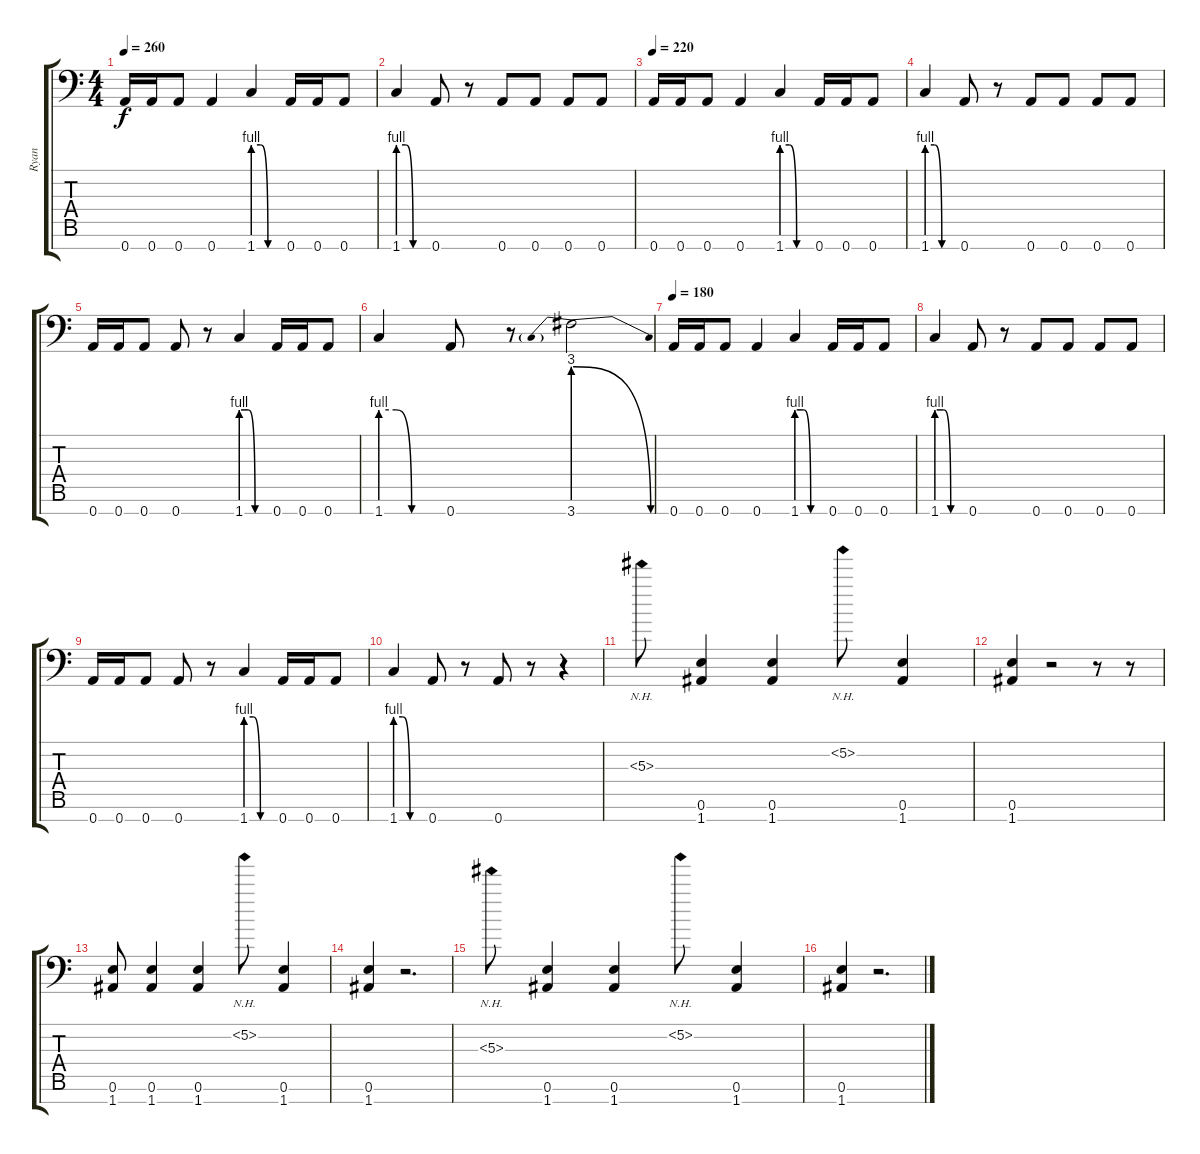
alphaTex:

\track ("Ryan" "Ryan") {instrument acousticguitarsteel}
\staff {score tabs}
\tuning (E4 B3 Gb3 D3 A2 E2 A1) {hide}
\ts (4 4)
\tempo 260
\clef f4
\ks aminor
0.7.16{dy f} 0.7.16 0.7.8 0.7.4 1.7{be (custom 0 4 15 4 30 0 60 0)}.4 0.7.16 0.7.16 0.7.8 |
1.7{be (custom 0 4 15 4 30 0 60 0)}.4 0.7.8 r.8 0.7.8 0.7.8 0.7.8 0.7.8 |
\tempo 220
0.7.16 0.7.16 0.7.8 0.7.4 1.7{be (custom 0 4 15 4 30 0 60 0)}.4 0.7.16 0.7.16 0.7.8 |
1.7{be (custom 0 4 15 4 30 0 60 0)}.4 0.7.8 r.8 0.7.8 0.7.8 0.7.8 0.7.8 |
0.7.16 0.7.16 0.7.8 0.7.8 r.8 1.7{be (custom 0 4 15 4 30 0 60 0)}.4 0.7.16 0.7.16 0.7.8 |
1.7{be (custom 0 4 15 4 30 0 60 0)}.4 0.7.8 r.8 3.7{be (prebendrelease 0 12 60 0)}.2 |
\tempo 180
0.7.16 0.7.16 0.7.8 0.7.4 1.7{be (custom 0 4 15 4 30 0 60 0)}.4 0.7.16 0.7.16 0.7.8 |
1.7{be (custom 0 4 15 4 30 0 60 0)}.4 0.7.8 r.8 0.7.8 0.7.8 0.7.8 0.7.8 |
0.7.16 0.7.16 0.7.8 0.7.8 r.8 1.7{be (custom 0 4 15 4 30 0 60 0)}.4 0.7.16 0.7.16 0.7.8 |
1.7{be (custom 0 4 15 4 30 0 60 0)}.4 0.7.8 r.8 0.7.8 r.8 r.4 |
5.3{nh}.8 (0.6 1.7).4 (0.6 1.7).4 5.2{nh}.8 (0.6 1.7).4 |
(0.6 1.7).4 r.2 r.8 r.8 |
(0.6 1.7).8 (0.6 1.7).4 (0.6 1.7).4 5.2{nh}.8 (0.6 1.7).4 |
(0.6 1.7).4 r.2{d} |
5.3{nh}.8 (0.6 1.7).4 (0.6 1.7).4 5.2{nh}.8 (0.6 1.7).4 |
(0.6 1.7).4 r.2{d}
